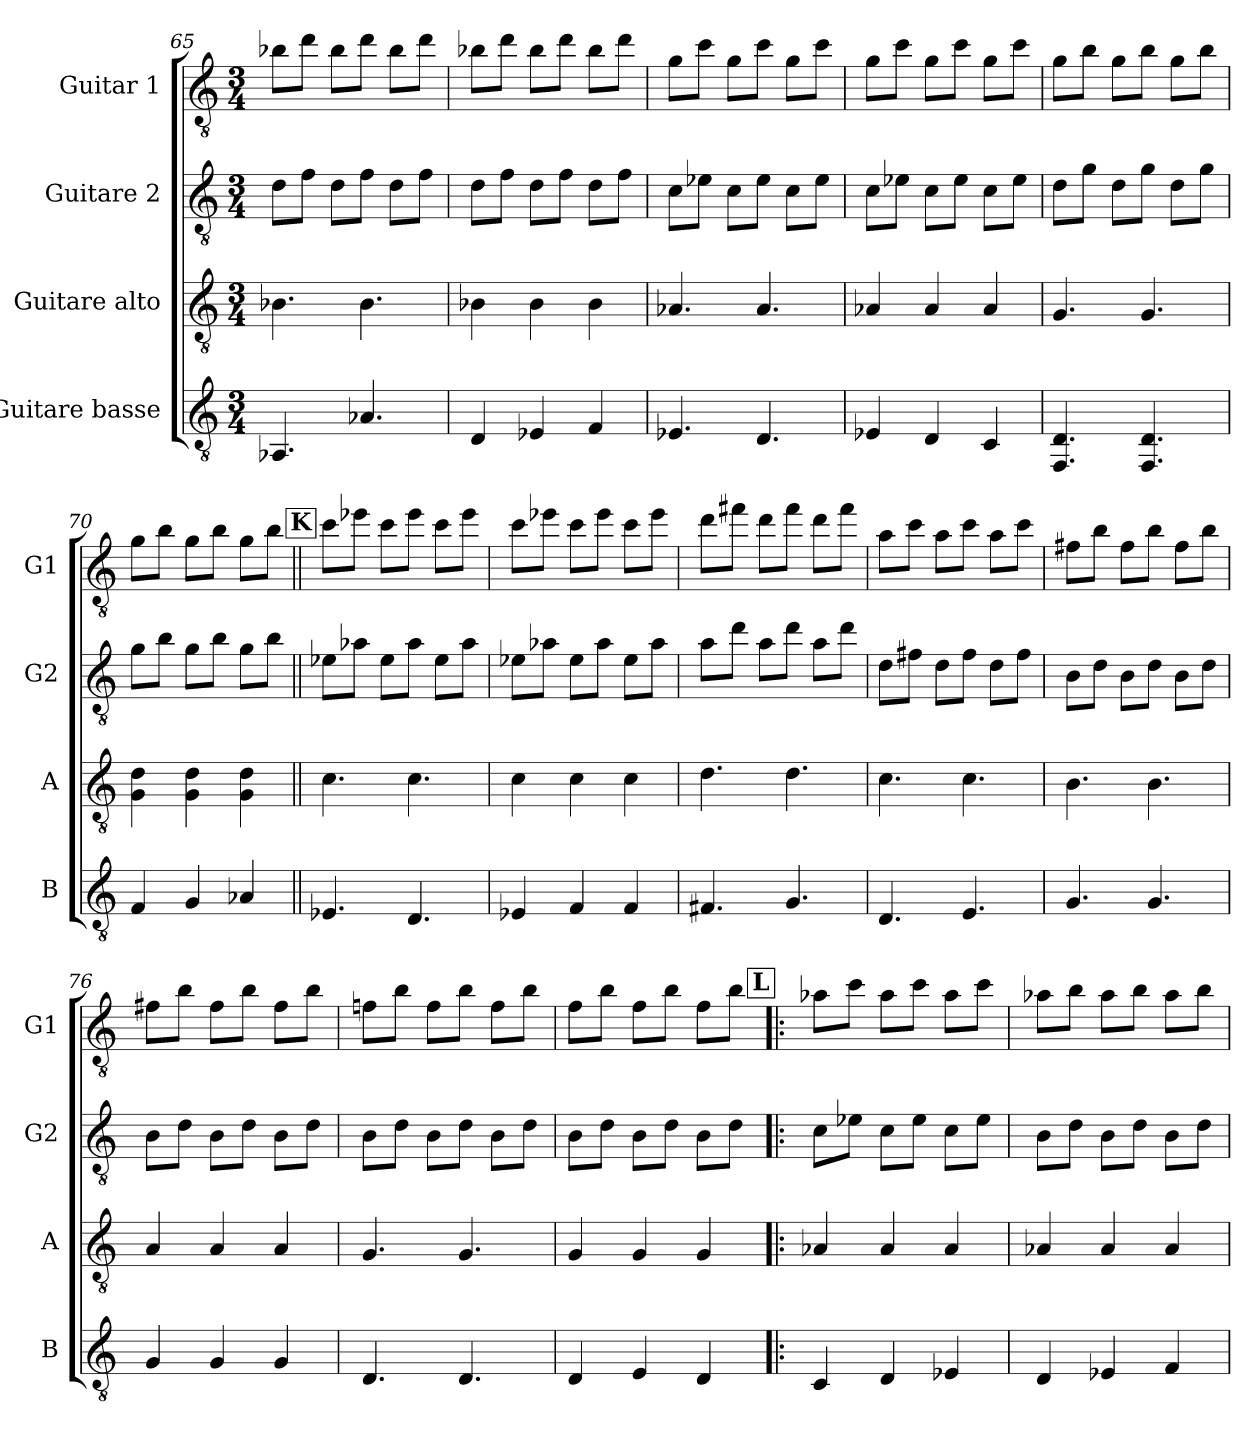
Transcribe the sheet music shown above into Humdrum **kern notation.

**kern	**kern	**kern	**kern
*part4	*part3	*part2	*part1
*staff4	*staff3	*staff2	*staff1
*I"Guitare basse	*I"Guitare alto	*I"Guitare 2	*I"Guitar 1
*I'B	*I'A	*I'G2	*I'G1
!!LO:LB:g=z
*clefGv2	*clefGv2	*clefGv2	*clefGv2
*k[]	*k[]	*k[]	*k[]
*M3/4	*M3/4	*M3/4	*M3/4
=65	=65	=65	=65
4.AA-X/	4.B-X\	8d\L	8b-X\L
.	.	8f\J	8dd\J
.	.	8d\L	8b-\L
4.A-X/	4.B-\	8f\J	8dd\J
.	.	8d\L	8b-\L
.	.	8f\J	8dd\J
=66	=66	=66	=66
4D/	4B-X\	8d\L	8b-X\L
.	.	8f\J	8dd\J
4E-X/	4B-\	8d\L	8b-\L
.	.	8f\J	8dd\J
4F/	4B-\	8d\L	8b-\L
.	.	8f\J	8dd\J
=67	=67	=67	=67
4.E-X/	4.A-X/	8c\L	8g\L
.	.	8e-X\J	8cc\J
.	.	8c\L	8g\L
4.D/	4.A-/	8e-\J	8cc\J
.	.	8c\L	8g\L
.	.	8e-\J	8cc\J
=68	=68	=68	=68
4E-X/	4A-X/	8c\L	8g\L
.	.	8e-X\J	8cc\J
4D/	4A-/	8c\L	8g\L
.	.	8e-\J	8cc\J
4C/	4A-/	8c\L	8g\L
.	.	8e-\J	8cc\J
=69	=69	=69	=69
4.FF/ 4.D/	4.G/	8d\L	8g\L
.	.	8g\J	8b\J
.	.	8d\L	8g\L
4.FF/ 4.D/	4.G/	8g\J	8b\J
.	.	8d\L	8g\L
.	.	8g\J	8b\J
!!LO:PB:g=z
=70	=70	=70	=70
4F/	4G\ 4d\	8g\L	8g\L
.	.	8b\J	8b\J
4G/	4G\ 4d\	8g\L	8g\L
.	.	8b\J	8b\J
4A-X/	4G\ 4d\	8g\L	8g\L
.	.	8b\J	8b\J
!!LO:REH:place=s1:a:B:fs=14:t=K
=71||	=71||	=71||	=71||
4.E-X/	4.c\	8e-X\L	8cc\L
.	.	8a-X\J	8ee-X\J
.	.	8e-\L	8cc\L
4.D/	4.c\	8a-\J	8ee-\J
.	.	8e-\L	8cc\L
.	.	8a-\J	8ee-\J
=72	=72	=72	=72
4E-X/	4c\	8e-X\L	8cc\L
.	.	8a-X\J	8ee-X\J
4F/	4c\	8e-\L	8cc\L
.	.	8a-\J	8ee-\J
4F/	4c\	8e-\L	8cc\L
.	.	8a-\J	8ee-\J
=73	=73	=73	=73
4.F#X/	4.d\	8a\L	8dd\L
.	.	8dd\J	8ff#X\J
.	.	8a\L	8dd\L
4.G/	4.d\	8dd\J	8ff#\J
.	.	8a\L	8dd\L
.	.	8dd\J	8ff#\J
!!LO:LB:g=z
=74	=74	=74	=74
4.D/	4.c\	8d\L	8a\L
.	.	8f#X\J	8cc\J
.	.	8d\L	8a\L
4.E/	4.c\	8f#\J	8cc\J
.	.	8d\L	8a\L
.	.	8f#\J	8cc\J
=75	=75	=75	=75
4.G/	4.B\	8B\L	8f#X\L
.	.	8d\J	8b\J
.	.	8B\L	8f#\L
4.G/	4.B\	8d\J	8b\J
.	.	8B\L	8f#\L
.	.	8d\J	8b\J
=76	=76	=76	=76
4G/	4A/	8B\L	8f#X\L
.	.	8d\J	8b\J
4G/	4A/	8B\L	8f#\L
.	.	8d\J	8b\J
4G/	4A/	8B\L	8f#\L
.	.	8d\J	8b\J
=77	=77	=77	=77
4.D/	4.G/	8B\L	8fn\L
.	.	8d\J	8b\J
.	.	8B\L	8f\L
4.D/	4.G/	8d\J	8b\J
.	.	8B\L	8f\L
.	.	8d\J	8b\J
=78	=78	=78	=78
4D/	4G/	8B\L	8f\L
.	.	8d\J	8b\J
4E/	4G/	8B\L	8f\L
.	.	8d\J	8b\J
4D/	4G/	8B\L	8f\L
.	.	8d\J	8b\J
!!LO:PB:g=z
!!LO:REH:place=s1:a:B:fs=14:t=L
=79!|:	=79!|:	=79!|:	=79!|:
4C/	4A-X/	8c\L	8a-X\L
.	.	8e-X\J	8cc\J
4D/	4A-/	8c\L	8a-\L
.	.	8e-\J	8cc\J
4E-X/	4A-/	8c\L	8a-\L
.	.	8e-\J	8cc\J
=80	=80	=80	=80
4D/	4A-X/	8B\L	8a-X\L
.	.	8d\J	8b\J
4E-X/	4A-/	8B\L	8a-\L
.	.	8d\J	8b\J
4F/	4A-/	8B\L	8a-\L
.	.	8d\J	8b\J
=	=	=	=
*-	*-	*-	*-
